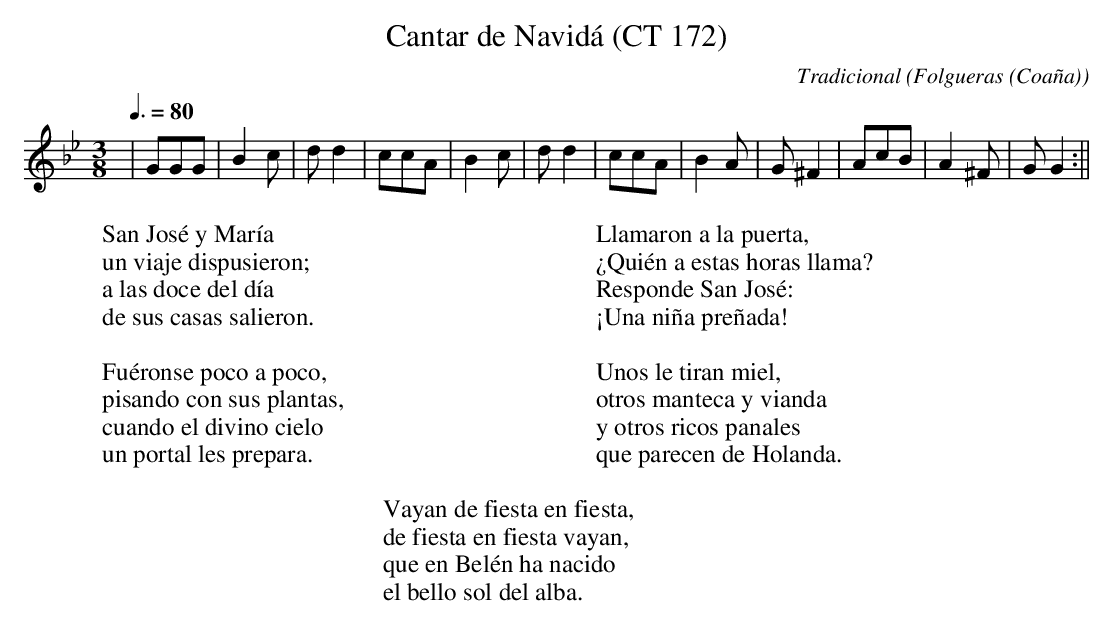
X:1
T:Cantar de Navidá (CT 172)
C:Tradicional
O:Folgueras (Coaña)
M:3/8
L:1/8
Q:3/8=80
W:San José y María
W:un viaje dispusieron;
W:a las doce del día
W:de sus casas salieron.
W:
W:Fuéronse poco a poco,
W:pisando con sus plantas,
W:cuando el divino cielo
W:un portal les prepara.
W:
W:Llamaron a la puerta,
W:¿Quién a estas horas llama?
W:Responde San José:
W:¡Una niña preñada!
W:
W:Unos le tiran miel,
W:otros manteca y vianda
W:y otros ricos panales
W:que parecen de Holanda.
W:
W:Vayan de fiesta en fiesta,
W:de fiesta en fiesta vayan,
W:que en Belén ha nacido
W:el bello sol del alba.
K:Gm
|GGG|B2 c|d d2|ccA|B2 c|d d2|ccA|B2 A|G ^F2|AcB|A2 ^F|G G2 :||
